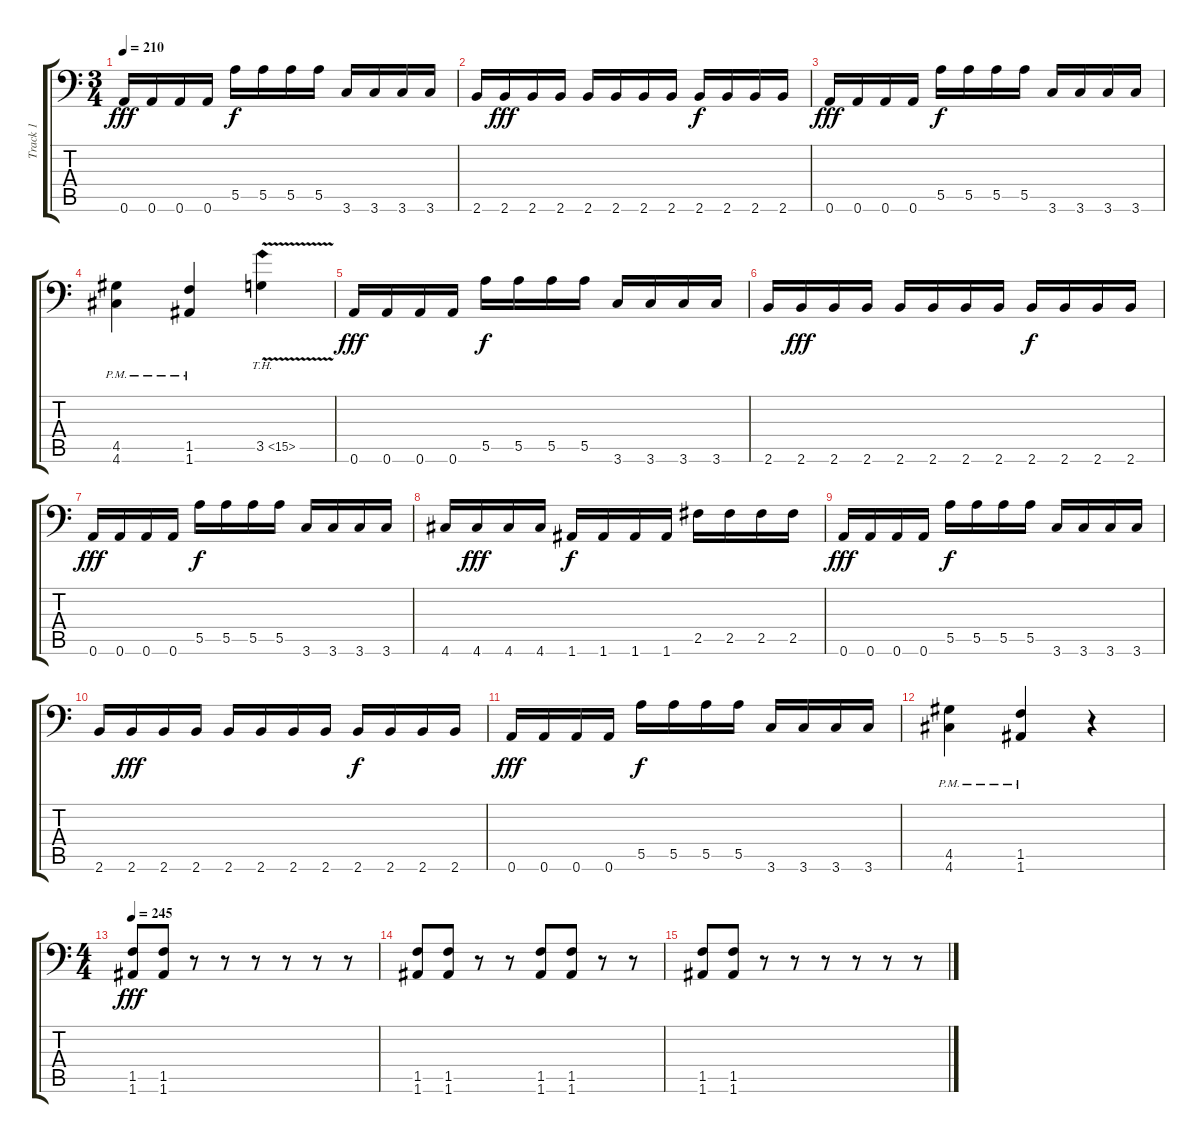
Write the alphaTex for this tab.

\track ("Track 1" "Track 1") {instrument distortionguitar}
\staff {score tabs}
\tuning (B3 Gb3 D3 A2 E2 A1) {hide}
\ts (3 4)
\tempo 210
\clef f4
\ks c
0.6.16{dy fff} 0.6.16 0.6.16 0.6.16 5.5.16{dy f} 5.5.16 5.5.16 5.5.16 3.6.16 3.6.16 3.6.16 3.6.16 |
2.6.16 2.6.16{dy fff} 2.6.16 2.6.16 2.6.16 2.6.16 2.6.16 2.6.16 2.6.16{dy f} 2.6.16 2.6.16 2.6.16 |
0.6.16{dy fff} 0.6.16 0.6.16 0.6.16 5.5.16{dy f} 5.5.16 5.5.16 5.5.16 3.6.16 3.6.16 3.6.16 3.6.16 |
(4.5{pm} 4.6{pm}).4 (1.5{pm} 1.6{pm}).4 3.5{th 12 v}.4 |
0.6.16{dy fff} 0.6.16 0.6.16 0.6.16 5.5.16{dy f} 5.5.16 5.5.16 5.5.16 3.6.16 3.6.16 3.6.16 3.6.16 |
2.6.16 2.6.16{dy fff} 2.6.16 2.6.16 2.6.16 2.6.16 2.6.16 2.6.16 2.6.16{dy f} 2.6.16 2.6.16 2.6.16 |
0.6.16{dy fff} 0.6.16 0.6.16 0.6.16 5.5.16{dy f} 5.5.16 5.5.16 5.5.16 3.6.16 3.6.16 3.6.16 3.6.16 |
4.6.16 4.6.16{dy fff} 4.6.16 4.6.16 1.6.16{dy f} 1.6.16 1.6.16 1.6.16 2.5.16 2.5.16 2.5.16 2.5.16 |
0.6.16{dy fff} 0.6.16 0.6.16 0.6.16 5.5.16{dy f} 5.5.16 5.5.16 5.5.16 3.6.16 3.6.16 3.6.16 3.6.16 |
2.6.16 2.6.16{dy fff} 2.6.16 2.6.16 2.6.16 2.6.16 2.6.16 2.6.16 2.6.16{dy f} 2.6.16 2.6.16 2.6.16 |
0.6.16{dy fff} 0.6.16 0.6.16 0.6.16 5.5.16{dy f} 5.5.16 5.5.16 5.5.16 3.6.16 3.6.16 3.6.16 3.6.16 |
(4.5{pm} 4.6{pm}).4 (1.5{pm} 1.6{pm}).4 r.4 |
\ts (4 4)
\tempo 245
(1.5 1.6).8{dy fff} (1.5 1.6).8 r.8 r.8 r.8 r.8 r.8 r.8 |
(1.5 1.6).8 (1.5 1.6).8 r.8 r.8 (1.5 1.6).8 (1.5 1.6).8 r.8 r.8 |
(1.5 1.6).8 (1.5 1.6).8 r.8 r.8 r.8 r.8 r.8 r.8
